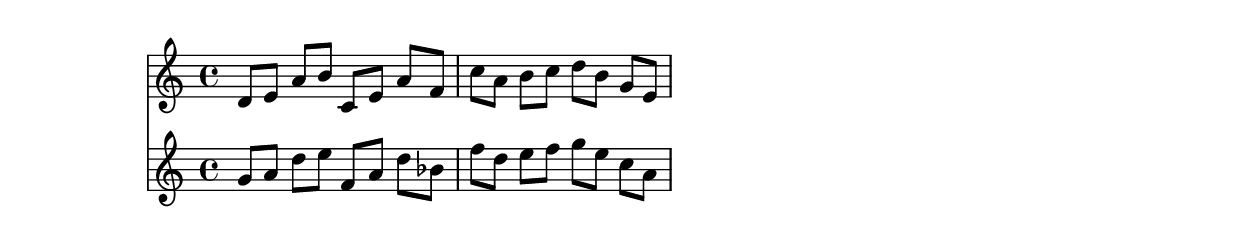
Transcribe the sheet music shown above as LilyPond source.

\version "2.19.82"
\language "english"

\header {
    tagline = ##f
}

\layout {}

\paper {}

\score {
    <<
        {
            d'8
            [
            e'8
            ]
            a'8
            [
            b'8
            ]
            c'8
            [
            e'8
            ]
            a'8
            [
            f'8
            ]
            c''8
            [
            a'8
            ]
            b'8
            [
            c''8
            ]
            d''8
            [
            b'8
            ]
            g'8
            [
            e'8
            ]
        }
        {
            g'8
            [
            a'8
            ]
            d''8
            [
            e''8
            ]
            f'8
            [
            a'8
            ]
            d''8
            [
            bf'8
            ]
            f''8
            [
            d''8
            ]
            e''8
            [
            f''8
            ]
            g''8
            [
            e''8
            ]
            c''8
            [
            a'8
            ]
        }
    >>
}